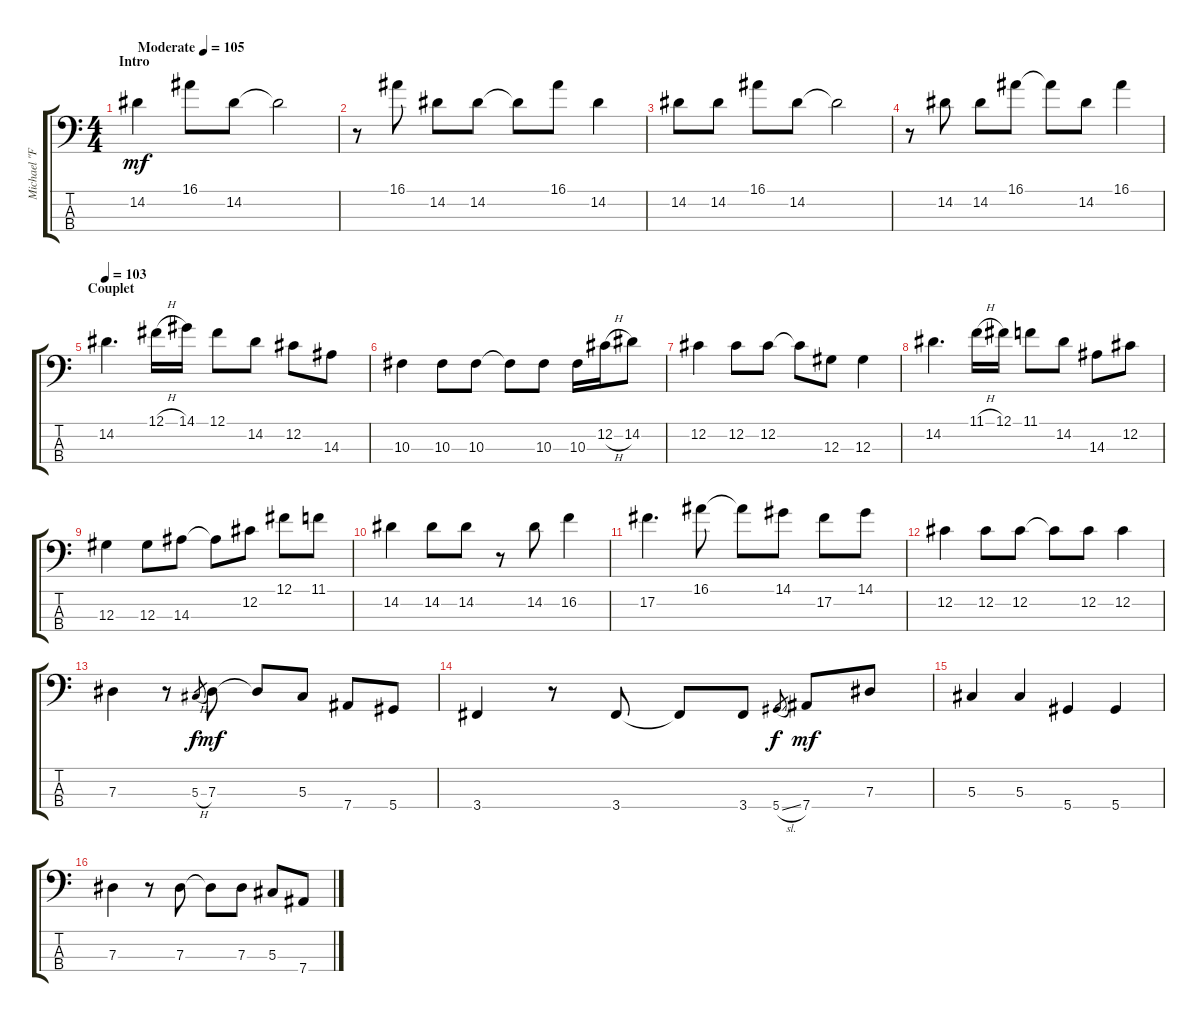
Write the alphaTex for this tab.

\track ("Michael \"Flea\" Balzary" "Michael \"F") {instrument electricbassfinger}
\staff {score tabs}
\tuning (Gb2 Db2 Ab1 Eb1) {hide}
\ts (4 4)
\section ("" "Intro")
\tempo (105 "Moderate")
\clef f4
\ks c
14.2.4{dy mf instrument electricbassfinger} 16.1.8 14.2.8 14.2{t}.2 |
r.8 16.1.8 14.2.8 14.2.8 14.2{t}.8 16.1.8 14.2.4 |
14.2.8 14.2.8 16.1.8 14.2.8 14.2{t}.2 |
r.8 14.2.8 14.2.8 16.1.8 16.1{t}.8 14.2.8 16.1.4 |
\section ("" "Couplet")
\tempo 103
14.2.4{d} 12.1{h}.16 14.1.16 12.1.8 14.2.8 12.2.8 14.3.8 |
10.3.4 10.3.8 10.3.8 10.3{t}.8 10.3.8 10.3.16 12.2{h}.16 14.2.8 |
12.2.4 12.2.8 12.2.8 12.2{t}.8 12.3.8 12.3.4 |
14.2.4{d} 11.1{h}.16 12.1.16 11.1.8 14.2.8 14.3.8 12.2.8 |
12.3.4 12.3.8 14.3.8 14.3{t}.8 12.2.8 12.1.8 11.1.8 |
14.2.4 14.2.8 14.2.8 r.8 14.2.8 16.2.4 |
17.2.4{d} 16.1.8 16.1{t}.8 14.1.8 17.2.8 14.1.8 |
12.2.4 12.2.8 12.2.8 12.2{t}.8 12.2.8 12.2.4 |
7.3.4 r.8 5.3{h}.8{gr dy f} 7.3.8{dy mf} 7.3{t}.8 5.3.8 7.4.8 5.4.8 |
3.4.4 r.8 3.4.8 3.4{t}.8 3.4.8 5.4{sl}.8{gr dy f} 7.4.8{dy mf} 7.3.8 |
5.3.4 5.3.4 5.4.4 5.4.4 |
7.3.4 r.8 7.3.8 7.3{t}.8 7.3.8 5.3.8 7.4.8
